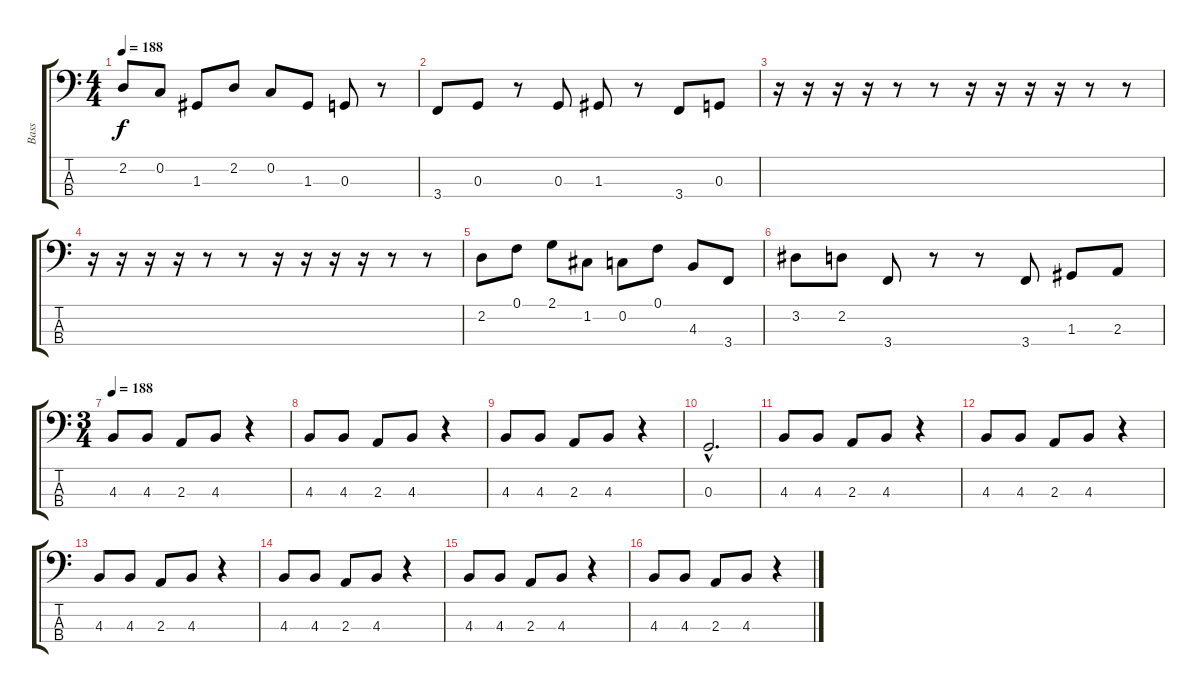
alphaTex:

\track ("Bass" "Bass") {instrument electricbassfinger}
\staff {score tabs}
\tuning (F2 C2 G1 D1) {hide}
\ts (4 4)
\tempo 188
\clef f4
\ks c
2.2.8{dy f} 0.2.8 1.3.8 2.2.8 0.2.8 1.3.8 0.3.8 r.8 |
3.4.8 0.3.8 r.8 0.3.8 1.3.8 r.8 3.4.8 0.3.8 |
r.16 r.16 r.16 r.16 r.8 r.8 r.16 r.16 r.16 r.16 r.8 r.8 |
r.16 r.16 r.16 r.16 r.8 r.8 r.16 r.16 r.16 r.16 r.8 r.8 |
2.2.8 0.1.8 2.1.8 1.2.8 0.2.8 0.1.8 4.3.8 3.4.8 |
3.2.8 2.2.8 3.4.8 r.8 r.8 3.4.8 1.3.8 2.3.8 |
\ts (3 4)
\tempo 188
4.3.8 4.3.8 2.3.8 4.3.8 r.4 |
4.3.8 4.3.8 2.3.8 4.3.8 r.4 |
4.3.8 4.3.8 2.3.8 4.3.8 r.4 |
0.3{hac}.2{d} |
4.3.8 4.3.8 2.3.8 4.3.8 r.4 |
4.3.8 4.3.8 2.3.8 4.3.8 r.4 |
4.3.8 4.3.8 2.3.8 4.3.8 r.4 |
4.3.8 4.3.8 2.3.8 4.3.8 r.4 |
4.3.8 4.3.8 2.3.8 4.3.8 r.4 |
4.3.8 4.3.8 2.3.8 4.3.8 r.4
